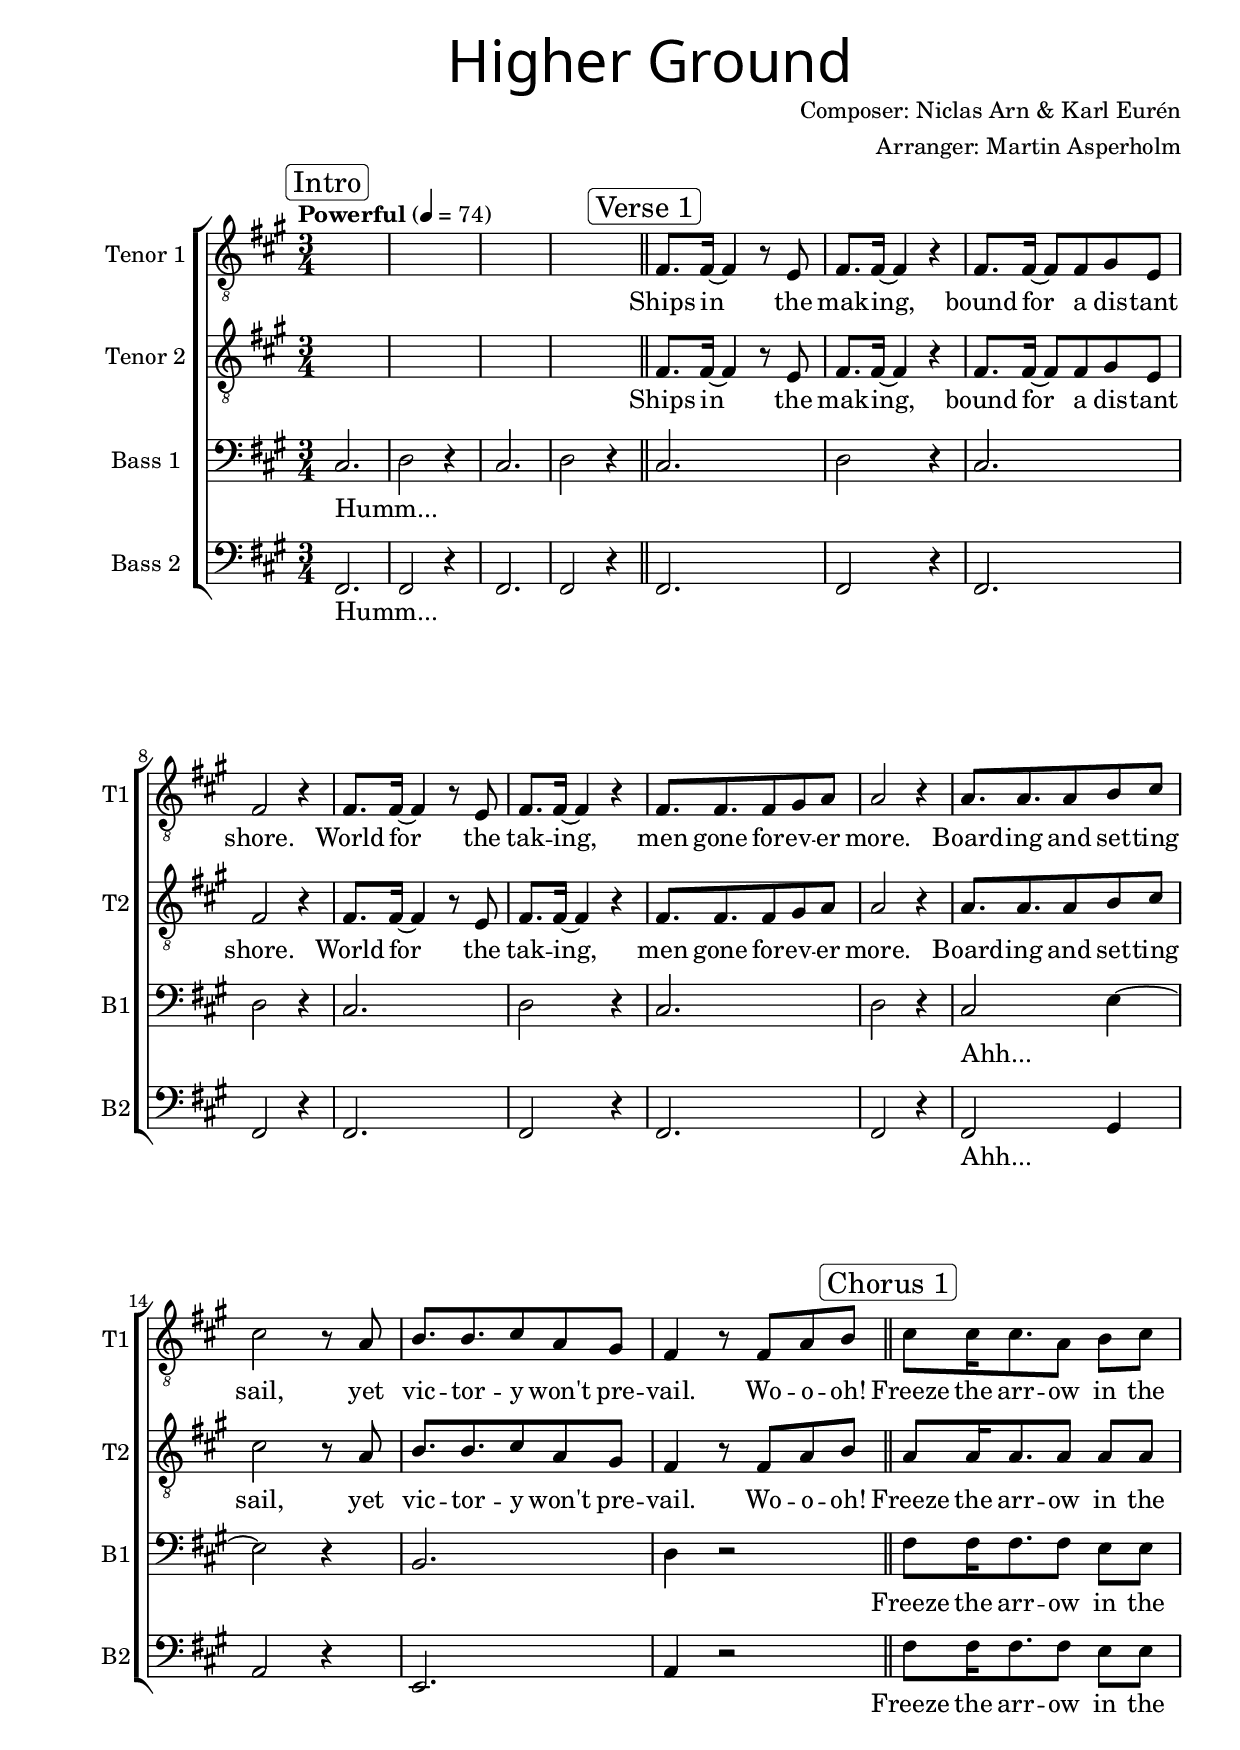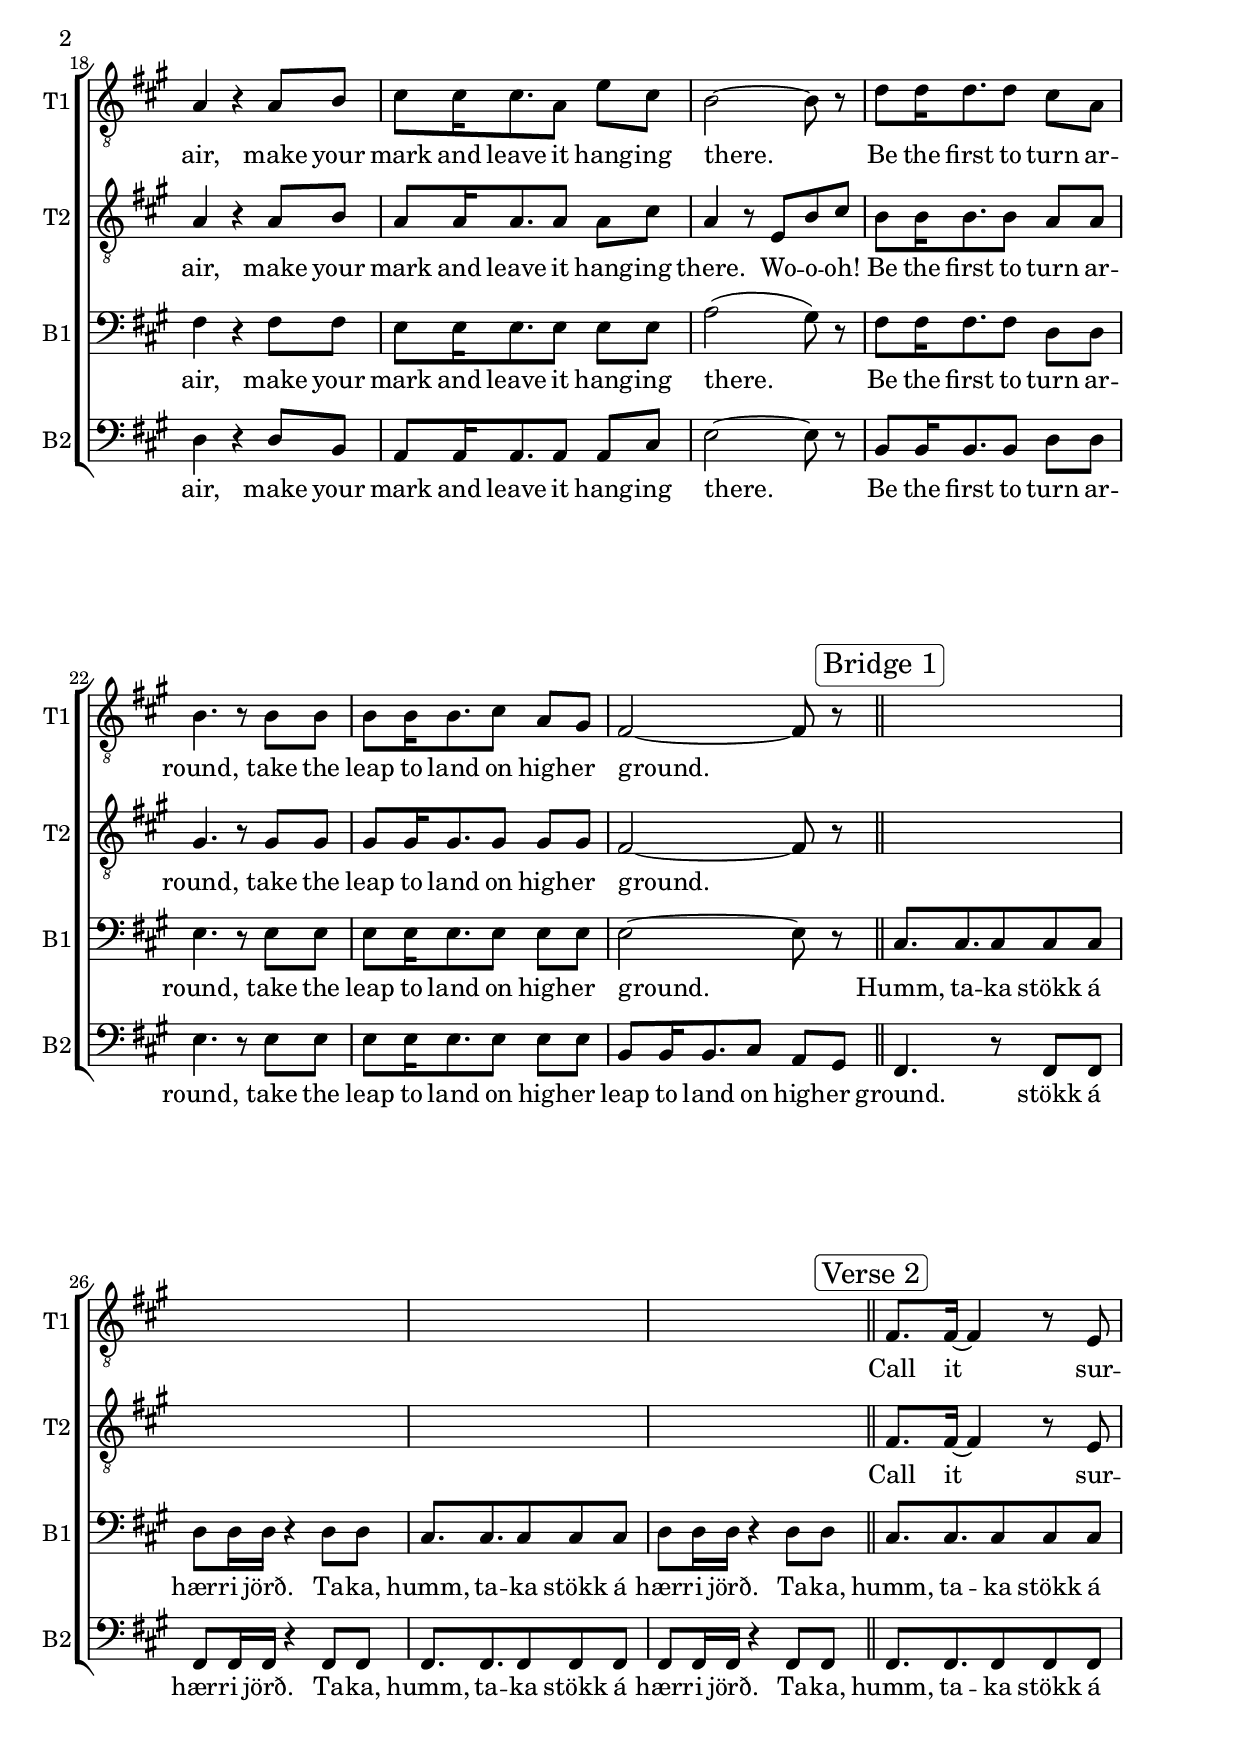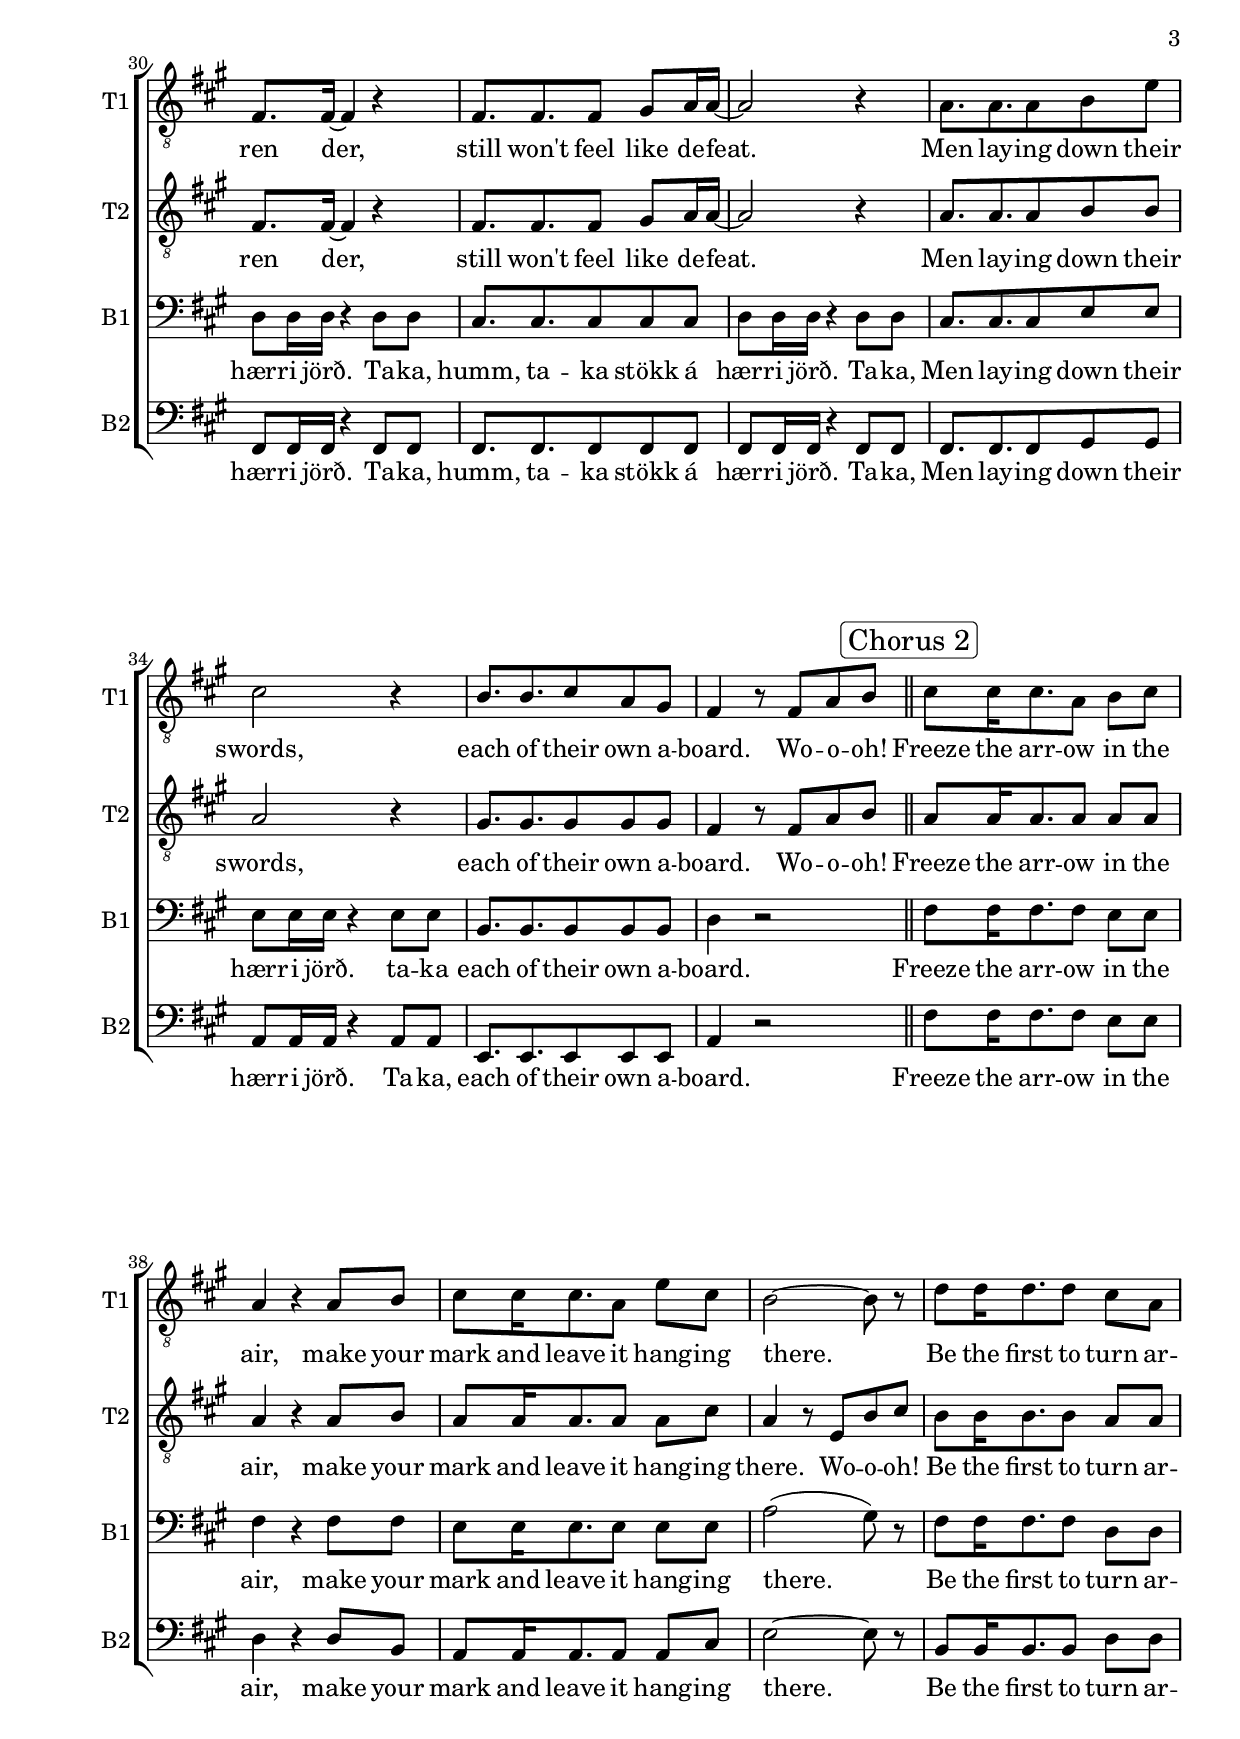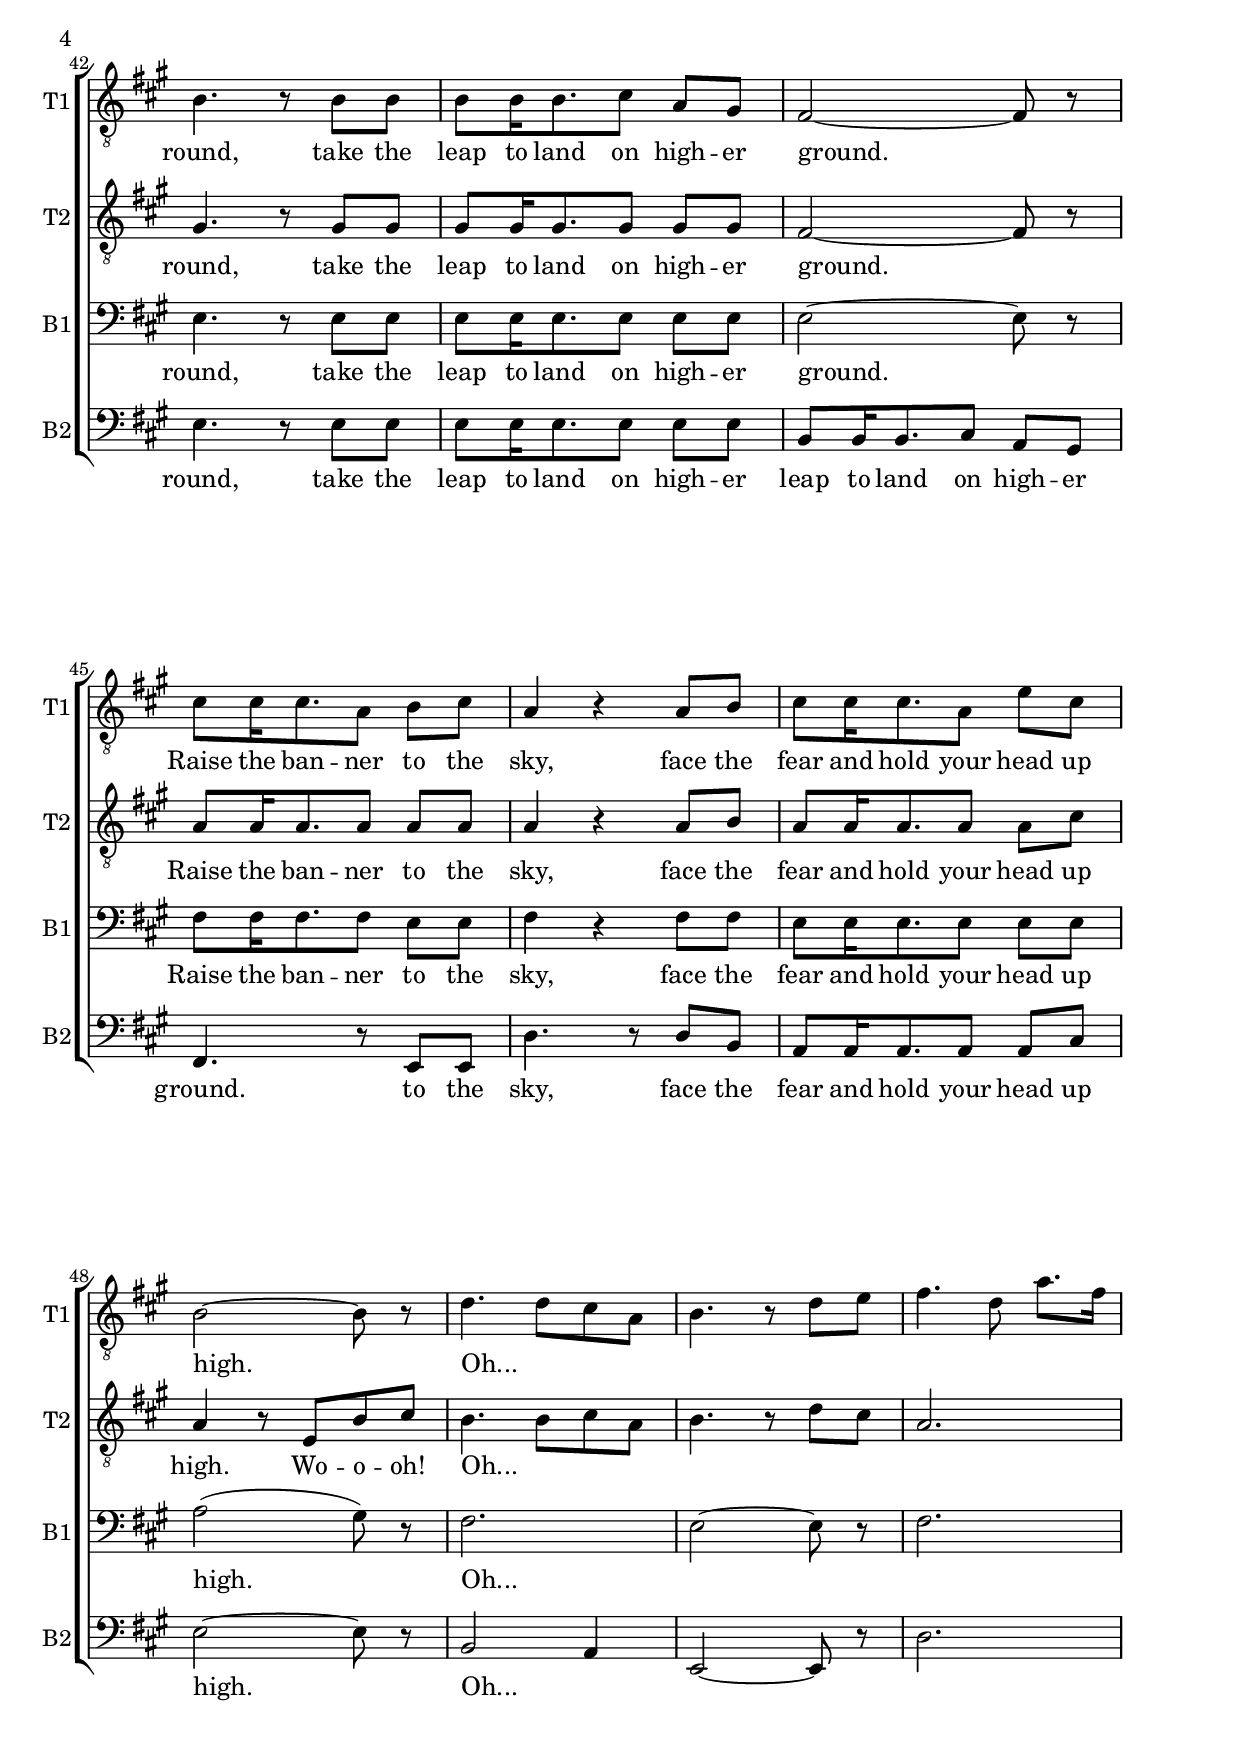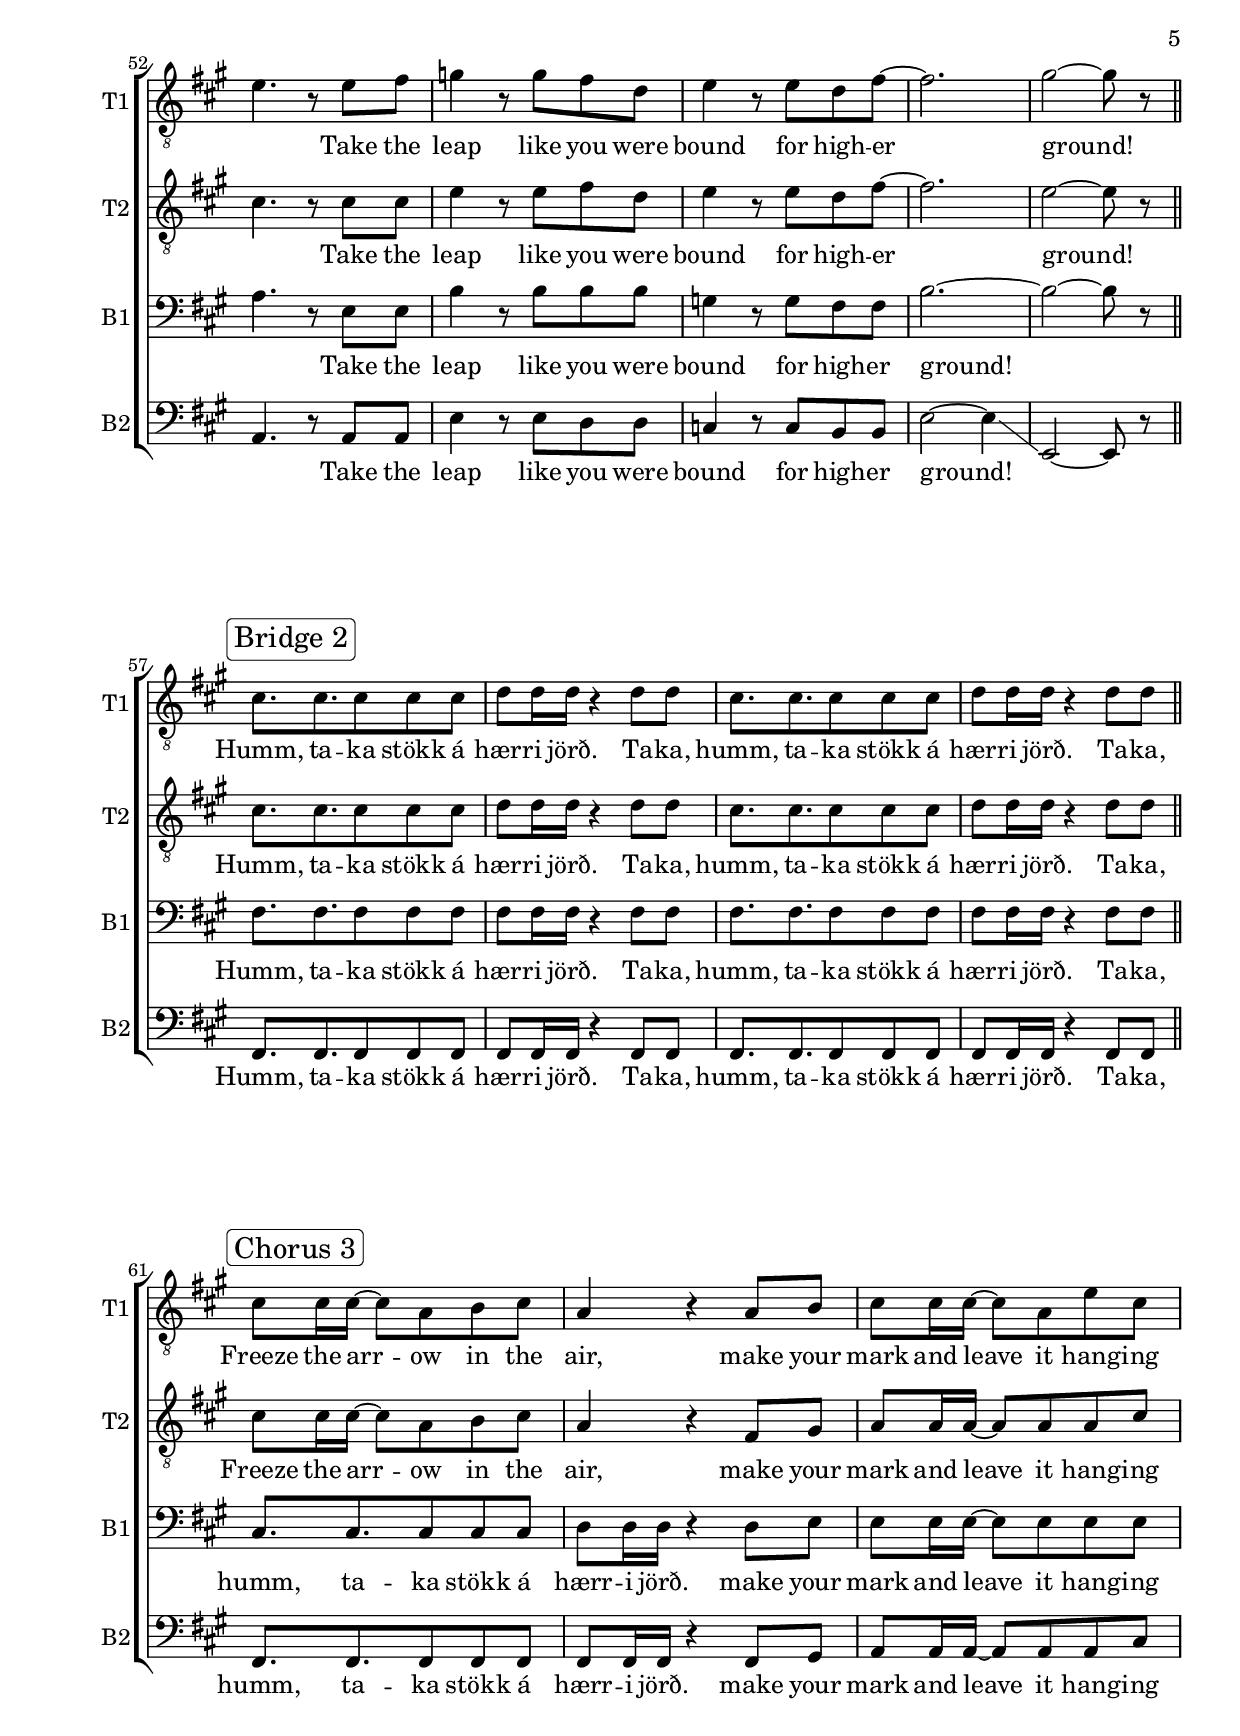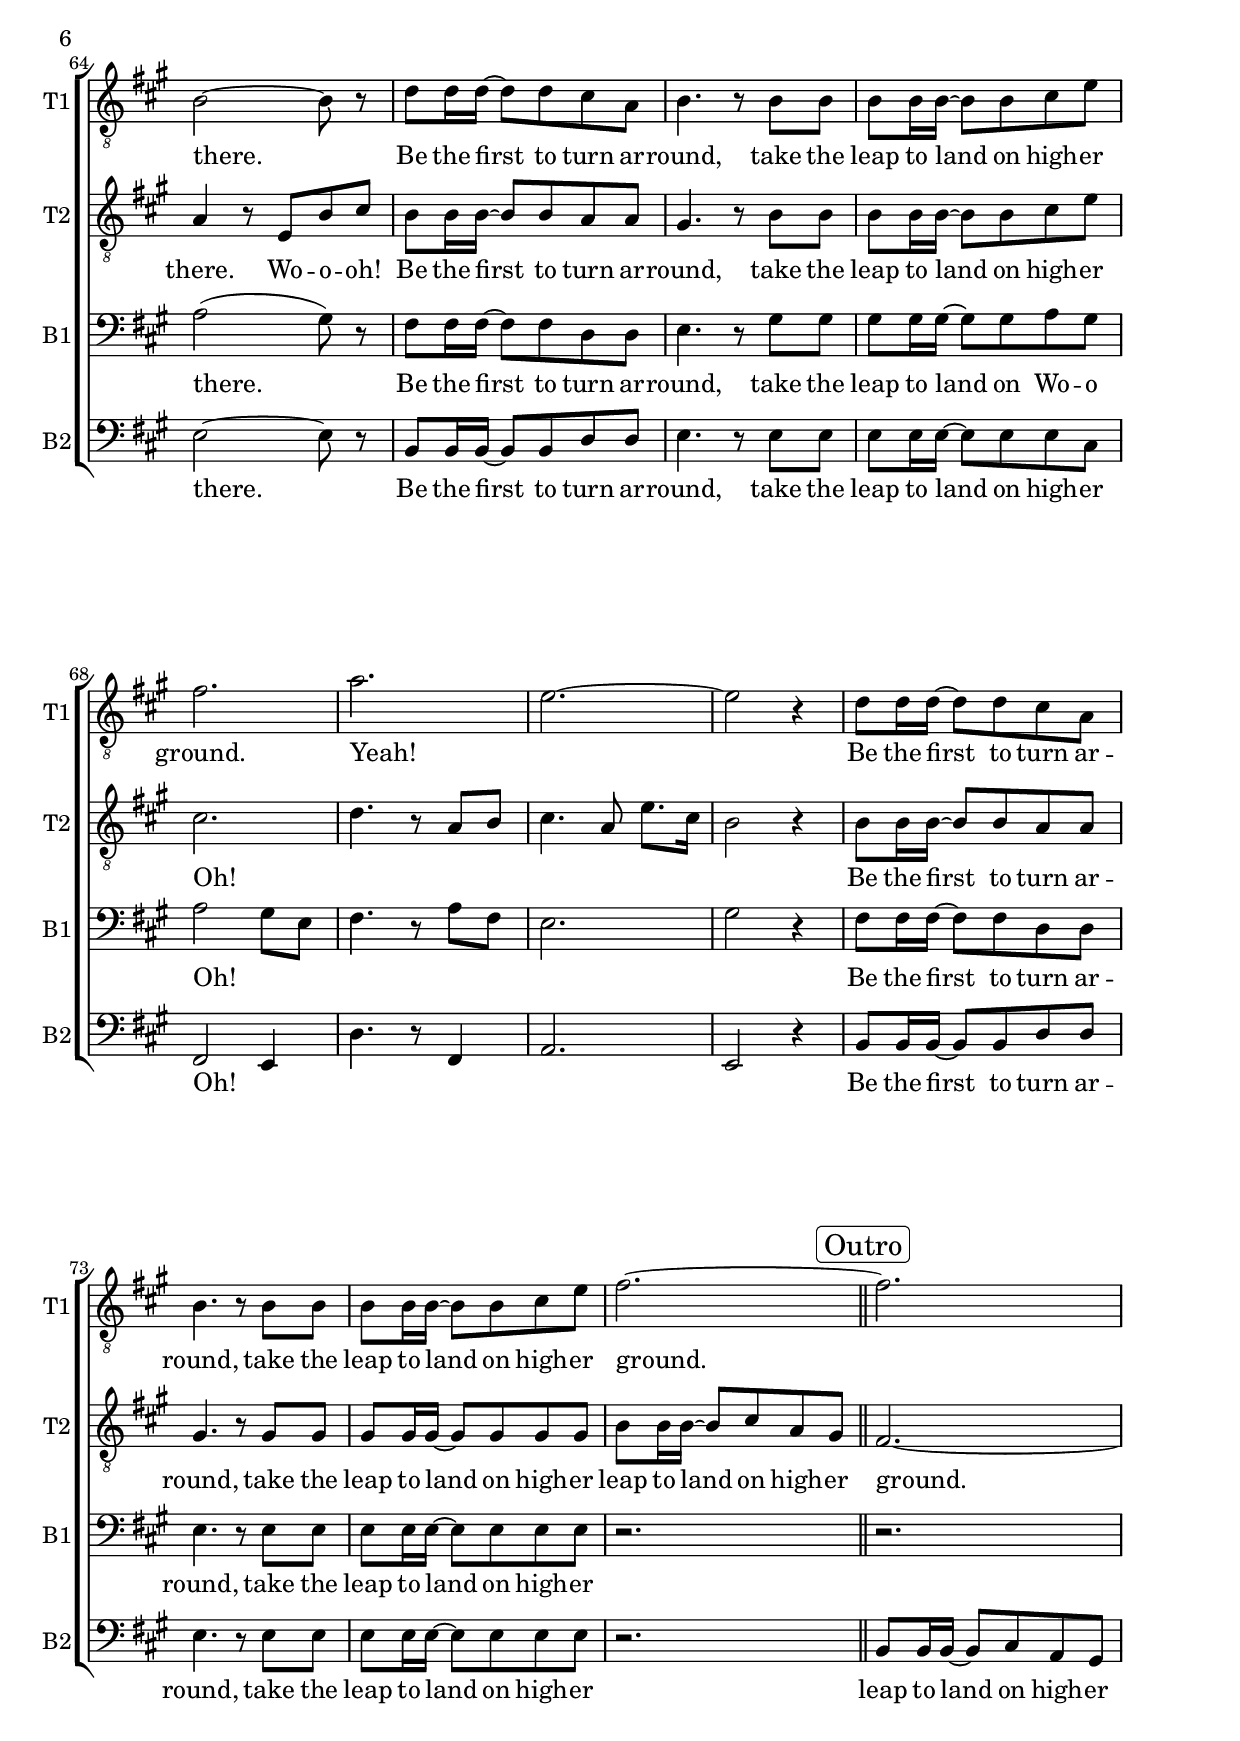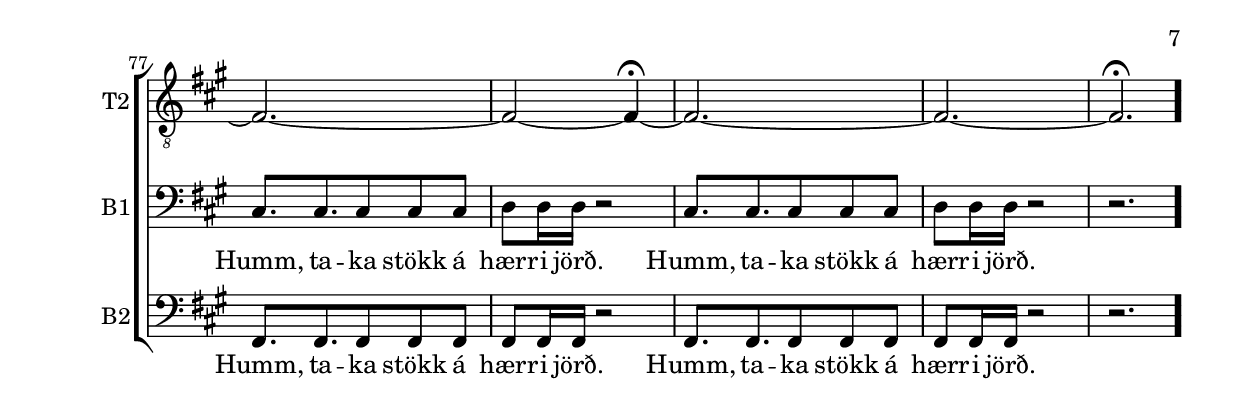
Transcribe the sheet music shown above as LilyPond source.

%%%%%%%%%%%%%%
%% Preamble %%
%%%%%%%%%%%%%%
% Typeseted 2018 by Martin Asperholm, martin.asperholm@gmail.com

\version "2.18.2"

\header
{
  title = \markup
  {
    \override #'(font-name . "Viking")
    \override #'(font-size . 8)
    {"Higher Ground"}
  }
  composer = \markup{"Composer: Niclas Arn & Karl Eurén"}
  arranger = \markup{"Arranger: Martin Asperholm"}
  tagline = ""
}

\paper{
  two-sided = ##t
  % left-margin = 1 \cm
  % right-margin = 1 \cm
  short-indent = 0.5 \cm
  top-margin = 0.5 \cm
  bottom-margin = 0.5 \cm
  between-system-space = 1 \cm
  inner-margin = 2 \cm
  outer-margin = 1 \cm
}

\layout
{
  \context
  {
    \RemoveEmptyStaffContext
    \override VerticalAxisGroup #'remove-first = ##t
  }
}

%%%%%%%%%%%%
%% GLOBAL %%
%%%%%%%%%%%%

global =
{
  \override BreathingSign.Y-offset = #2.6
  \override BreathingSign.text = \markup { \musicglyph #"scripts.tickmark" }
	\time 3/4
	\key a \major
	\tempo "Powerful" 4 = 74
}

%%%%%%%%%%%
%% MUSIC %%
%%%%%%%%%%%

tOneMusic =
{
	\relative c{
    \global
    \clef "treble_8"

    % Intro
    \mark \markup {\rounded-box "Intro"}
    s2. | s2. | s2. | s2. |

    % Verse 1
    \bar "||"
    \mark \markup {\rounded-box "Verse 1"}
    fis8. fis16~ fis4 r8 e8 |
    fis8. fis16~ fis4 r4 |
    fis8. fis16~ fis8 fis gis e |
    fis2 r4 |

    fis8. fis16~ fis4 r8 e8 |
    fis8. fis16~ fis4 r4 |
    fis8. fis8. fis8 gis8 a8 |
    a2 r4 |

    a8. a8. a8 b8 cis8 |
    cis2 r8 a8 |
    b8. b8. cis8 a8 gis8 |
    fis4 r8 fis8 a b |

    % Chorus 1
    \bar "||"
    \mark \markup {\rounded-box "Chorus 1"}
    cis8 cis16 cis8. a8 b cis |
    a4 r4 a8 b |
    cis8 cis16 cis8. a8 e'8 cis8 |
    b2~ b8 r8 |

    d8 d16 d8. d8 cis8 a8 |
    b4. r8 b8 b8 |
    b8 b16 b8. cis8 a8 gis8 |
    fis2~ fis8 r8 |

    % Bridge 1
    \bar "||"
    \mark \markup {\rounded-box "Bridge 1"}
    s2. |
    s2. |
    s2. |
    s2. |

    % Verse 2
    \bar "||"
    \mark \markup {\rounded-box "Verse 2"}
    fis8. fis16~ fis4 r8 e8 |
    fis8. fis16~ fis4 r4 |
    fis8. fis8. fis8 gis8 a16 a16~ |
    a2 r4 |

    a8. a8. a8 b8 e8 |
    cis2 r4 |
    b8. b8. cis8 a8 gis8 |
    fis4 r8 fis8 a8 b8 |

    % Chorus 2
    \bar "||"
    \mark \markup {\rounded-box "Chorus 2"}
    cis8 cis16 cis8. a8 b cis |
    a4 r4 a8 b |
    cis8 cis16 cis8. a8 e'8 cis8 |
    b2~ b8 r8 |

    d8 d16 d8. d8 cis8 a8 |
    b4. r8 b8 b8 |
    b8 b16 b8. cis8 a8 gis8 |
    fis2~ fis8 r8 |

    cis'8 cis16 cis8. a8 b cis |
    a4 r4 a8 b |
    cis8 cis16 cis8. a8 e'8 cis8 |
    b2~ b8 r8 |

    d4. d8 cis8 a8 |
    b4. r8 d8 e8 |
    fis4. d8 a'8. fis16 |
    e4. r8 e8 fis8 |

    g4 r8 g8 fis8 d8 |
    e4 r8 e8 d8 fis8~ |
    fis2. |
    gis2~ gis8 r8 |

    % Bridge 2
    \bar "||"
    \mark \markup {\rounded-box "Bridge 2"}
    cis,8. cis8. cis8 cis8 cis8 |
    d8 d16 d16 r4 d8 d8 |
    cis8. cis8. cis8 cis8 cis8 |
    d8 d16 d16 r4 d8 d8 |

    % Chorus 3
    \bar "||"
    \mark \markup {\rounded-box "Chorus 3"}
    cis8 cis16 cis16~ cis8 a8 b8 cis8 |
    a4 r4 a8 b8 |
    cis8 cis16 cis16~ cis8 a8 e'8 cis8 |
    b2~ b8 r8 |

    d8 d16 d16~ d8 d8 cis8 a8 |
    b4. r8 b8 b8 |
    b8 b16 b16~ b8 b8 cis8 e8 |

    fis2. |
    a2. |
    e2.~ |
    e2 r4 |

    d8 d16 d16~ d8 d8 cis8 a8 |
    b4. r8 b8 b8 |
    b8 b16 b16~ b8 b8 cis8 e8 |
    fis2.~ |

    % Outro
    \bar "||"
    \mark \markup {\rounded-box "Outro"}
    fis2. |
    r2. |
    r2. |
    r2. |
    r2. |
    r2. |
    \bar "."
  }
}

tTwoMusic =
{
	\relative c{
    \global
    \clef "treble_8"

    % Intro
    s2. | s2. | s2. | s2. |

    % Verse 1
    fis8. fis16~ fis4 r8 e8 |
    fis8. fis16~ fis4 r4 |
    fis8. fis16~ fis8 fis gis e |
    fis2 r4 |

    fis8. fis16~ fis4 r8 e8 |
    fis8. fis16~ fis4 r4 |
    fis8. fis8. fis8 gis8 a8 |
    a2 r4 |

    a8. a8. a8 b8 cis8 |
    cis2 r8 a8 |
    b8. b8. cis8 a8 gis8 |
    fis4 r8 fis8 a b |

    % Chorus 1
    a8 a16 a8. a8 a8 a8 |
    a4 r4 a8 b8 |
    a8 a16 a8. a8 a8 cis8 |
    a4 r8 e8 b'8 cis8 |

    b8 b16 b8. b8 a8 a8 |
    gis4. r8 gis8 gis8 |
    gis8 gis16 gis8. gis8 gis8 gis8 |
    fis2~ fis8 r8 |

    % Bridge 1
    s2. |
    s2. |
    s2. |
    s2. |

    % Verse 2
    fis8. fis16~ fis4 r8 e8 |
    fis8. fis16~ fis4 r4 |
    fis8. fis8. fis8 gis8 a16 a16~ |
    a2 r4 |

    a8. a8. a8 b8 b8 |
    a2 r4 |
    gis8. gis8. gis8 gis8 gis8 |
    fis4 r8 fis8 a8 b8 |

    % Chorus 2
    a8 a16 a8. a8 a8 a8 |
    a4 r4 a8 b8 |
    a8 a16 a8. a8 a8 cis8 |
    a4 r8 e8 b'8 cis8 |

    b8 b16 b8. b8 a8 a8 |
    gis4. r8 gis8 gis8 |
    gis8 gis16 gis8. gis8 gis8 gis8 |
    fis2~ fis8 r8 |

    a8 a16 a8. a8 a8 a8 |
    a4 r4 a8 b8 |
    a8 a16 a8. a8 a8 cis8 |
    a4 r8 e8 b'8 cis8 |

    b4. b8 cis8 a8 |
    b4. r8 d8 cis8 |
    a2. |
    cis4. r8 cis8 cis8 |

    e4 r8 e8 fis8 d8 |
    e4 r8 e8 d8 fis8~ |
    fis2. |
    e2~ e8 r8 |

    % Bridge 2
    cis8. cis8. cis8 cis8 cis8 |
    d8 d16 d16 r4 d8 d8 |
    cis8. cis8. cis8 cis8 cis8 |
    d8 d16 d16 r4 d8 d8 |

    % Chorus 3
    cis8 cis16 cis16~ cis8 a8 b8 cis8 |
    a4 r4 fis8 gis8 |
    a8 a16 a16~ a8 a8 a8 cis8 |
    a4 r8 e8 b'8 cis8 |

    b8 b16 b16~ b8 b8 a8 a8 |
    gis4. r8 b8 b8 |
    b8 b16 b16~ b8 b8 cis8 e8 |

    cis2. |
    d4. r8 a8 b8 |
    cis4. a8 e'8. cis16 |
    b2 r4 |

    b8 b16 b16~ b8 b8 a8 a8 |
    gis4. r8 gis8 gis8 |
    gis8 gis16 gis16~ gis8 gis8 gis8 gis8 |
    b8 b16 b16~ b8 cis8 a8 gis8 |

    fis2.~ |
    fis2.~ |
    fis2~ fis4~\fermata |
    fis2.~ |
    fis2.~ |
    fis2.\fermata |
  }
}

bOneMusic =
{
	\relative c{
    \global
    \clef bass
    % Intro
    cis2. |
    d2 r4 |
    cis2. |
    d2 r4 |

    % Verse 1
    cis2. |
    d2 r4 |
    cis2. |
    d2 r4 |

    cis2. |
    d2 r4 |
    cis2. |
    d2 r4 |

    cis2 e4~ |
    e2 r4 |
    b2. |
    d4 r2 |

    % Chorus 1
    fis8 fis16 fis8. fis8 e8 e8 |
    fis4 r4 fis8 fis8 |
    e8 e16 e8. e8 e8 e8 |
    a2( gis8) r8 |

    fis8 fis16 fis8. fis8 d8 d8 |
    e4. r8 e8 e8 |
    e8 e16 e8. e8 e8 e8 |
    e2~ e8 r8 |

    % Bridge 1
    cis8. cis8. cis8 cis8 cis8 |
    d8 d16 d16 r4 d8 d8 |
    cis8. cis8. cis8 cis8 cis8 |
    d8 d16 d16 r4 d8 d8 |

    % Verse 2
    cis8. cis8. cis8 cis8 cis8 |
    d8 d16 d16 r4 d8 d8 |
    cis8. cis8. cis8 cis8 cis8 |
    d8 d16 d16 r4 d8 d8 |

    cis8. cis8. cis8 e8 e8 |
    e8 e16 e16 r4 e8 e8 |
    b8. b8. b8 b8 b8 |
    d4 r2 |

    % Chorus 2
    fis8 fis16 fis8. fis8 e8 e8 |
    fis4 r4 fis8 fis8 |
    e8 e16 e8. e8 e8 e8 |
    a2( gis8) r8 |

    fis8 fis16 fis8. fis8 d8 d8 |
    e4. r8 e8 e8 |
    e8 e16 e8. e8 e8 e8 |
    e2~ e8 r8 |

    fis8 fis16 fis8. fis8 e8 e8 |
    fis4 r4 fis8 fis8 |
    e8 e16 e8. e8 e8 e8 |
    a2( gis8) r8 |

    fis2. |
    e2~ e8 r8 |
    fis2. |
    a4. r8 e8 e8 |

    b'4 r8 b8 b8 b8 |
    g4 r8 g8 fis8 fis8 |
    b2.~ |
    b2~ b8 r8 |

    % Bridge 2
    fis8. fis8. fis8 fis8 fis8 |
    fis8 fis16 fis16 r4 fis8 fis8 |
    fis8. fis8. fis8 fis8 fis8 |
    fis8 fis16 fis16 r4 fis8 fis8 |

    % Chorus 3
    cis8. cis8. cis8 cis8 cis8 |
    d8 d16 d16 r4 d8 e8 |
    e8 e16 e16~ e8 e8 e8 e8 |
    a2( gis8) r8 |

    fis8 fis16 fis16~ fis8 fis8 d8 d8 |
    e4. r8 gis8 gis8 |
    gis8 gis16 gis16~ gis8 gis8 a8 gis8 |

    a2 gis8 e8 |
    fis4. r8 a8 fis8 |
    e2. |
    gis2 r4 |

    fis8 fis16 fis16~ fis8 fis8 d8 d8 |
    e4. r8 e8 e8 |
    e8 e16 e16~ e8 e8 e8 e8 |
    r2. |

    % Outro
    r2. |
    cis8. cis8. cis8 cis8 cis8 |
    d8 d16 d16 r2 |
    cis8. cis8. cis8 cis8 cis8 |
    d8 d16 d16 r2 |
    r2. |
  }
}

bTwoMusic =
{
	\relative c,{
    \global
    \clef bass
    % Intro
    fis2. |
    fis2 r4 |
    fis2. |
    fis2 r4 |

    % Verse 1
    fis2. |
    fis2 r4 |
    fis2. |
    fis2 r4 |

    fis2. |
    fis2 r4 |
    fis2. |
    fis2 r4 |

    fis2 gis4 |
    a2 r4 |
    e2. |
    a4 r2 |

    % Chorus 1
    fis'8 fis16 fis8. fis8 e8 e8 |
    d4 r4 d8 b8 |
    a8 a16 a8. a8 a8 cis8 |
    e2~ e8 r8 |

    b8 b16 b8. b8 d8 d8 |
    e4. r8 e8 e8 |
    e8 e16 e8. e8 e8 e8 |
    b8 b16 b8. cis8 a8 gis8 |

    % Bridge 1
    fis4. r8 fis8 fis8 |
    fis8 fis16 fis16 r4 fis8 fis8 |
    fis8. fis8. fis8 fis8 fis8 |
    fis8 fis16 fis16 r4 fis8 fis8 |

    % Verse 2
    fis8. fis8. fis8 fis8 fis8 |
    fis8 fis16 fis16 r4 fis8 fis8 |
    fis8. fis8. fis8 fis8 fis8 |
    fis8 fis16 fis16 r4 fis8 fis8 |

    fis8. fis8. fis8 gis8 gis8 |
    a8 a16 a16 r4 a8 a8 |
    e8. e8. e8 e8 e8 |
    a4 r2 |

    % Chorus 2
    fis'8 fis16 fis8. fis8 e8 e8 |
    d4 r4 d8 b8 |
    a8 a16 a8. a8 a8 cis8 |
    e2~ e8 r8 |

    b8 b16 b8. b8 d8 d8 |
    e4. r8 e8 e8 |
    e8 e16 e8. e8 e8 e8 |
    b8 b16 b8. cis8 a8 gis8 |

    fis4. r8 e8 e8 |
    d'4. r8 d8 b8 |
    a8 a16 a8. a8 a8 cis8 |
    e2~ e8 r8 |

    b2 a4 |
    e2~ e8 r8 |
    d'2. |
    a4. r8 a8 a8 |

    e'4 r8 e8 d8 d8 |
    c4 r8 c8 b8 b8 |
    e2~ e4\glissando |
    e,2~ e8 r8 |

    % Bridge 2
    fis8. fis8. fis8 fis8 fis8 |
    fis8 fis16 fis16 r4 fis8 fis8 |
    fis8. fis8. fis8 fis8 fis8 |
    fis8 fis16 fis16 r4 fis8 fis8 |

    % Chorus 3
    fis8. fis8. fis8 fis8 fis8 |
    fis8 fis16 fis16 r4 fis8 gis8 |
    a8 a16 a16~ a8 a8 a8 cis8 |
    e2~ e8 r8 |

    b8 b16 b16~ b8 b8 d8 d8 |
    e4. r8 e8 e8 |
    e8 e16 e16~ e8 e8 e8 cis8 |

    fis,2 e4 |
    d'4. r8 fis,4 |
    a2. |
    e2 r4 |

    b'8 b16 b16~ b8 b8 d8 d8 |
    e4. r8 e8 e8 |
    e8 e16 e16~ e8 e8 e8 e8 |
    r2. |

    % Outro
    b8 b16 b16~ b8 cis8 a8 gis8 |
    fis8. fis8. fis8 fis8 fis8 |
    fis8 fis16 fis16 r2 |
    fis8. fis8. fis8 fis8 fis8 |
    fis8 fis16 fis16 r2 |
    r2. |
  }
}

%%%%%%%%%%%
%% WORDS %%
%%%%%%%%%%%

tOneWords = \lyricmode{
  % Intro

  % Verse 1
  Ships in the
  mak -- ing,
  bound for a dis -- tant
  shore.

  World for the
  tak -- ing,
  men gone for -- ev -- er
  more.

  Board -- ing and set -- ting
  sail, yet
  vic -- tor -- y won't pre --
  vail. Wo -- o -- oh!

  % Chorus 1
  Freeze the arr -- ow in the
  air, make your
  mark and leave it hang -- ing
  there.

  Be the first to turn ar --
  round, take the
  leap to land on high -- er
  ground.

  % Bridge 1

  % Verse 2
  Call it sur --
  ren der,
  still won't feel like de -- feat.

  Men lay -- ing down their
  swords,
  each of their own a --
  board. Wo -- o -- oh!

  % Chorus 2
  Freeze the arr -- ow in the
  air, make your
  mark and leave it hang -- ing
  there.

  Be the first to turn ar --
  round, take the
  leap to land on high -- er
  ground.

  Raise the ban -- ner to the
  sky, face the
  fear and hold your head up
  high.

  Oh... _ _ _
  _ _ _
  _ _ _ _
  _ Take the

  leap like you were
  bound for high -- er
  ground!

  % Bridge 2
  Humm, ta -- ka stökk á
  hærr -- i jörð. Ta -- ka,
  humm, ta -- ka stökk á
  hærr -- i jörð. Ta -- ka,

  % Chorus 3
  Freeze the arr -- ow in the
  air, make your
  mark and leave it hang -- ing
  there.

  Be the first to turn ar --
  round, take the
  leap to land on high -- er
  ground.

  Yeah! _

  Be the first to turn ar --
  round, take the
  leap to land on high -- er
  ground.

  % Outro
}

tTwoWords = \lyricmode{
  % Intro

  % Verse 1
  Ships in the
  mak -- ing,
  bound for a dis -- tant
  shore.

  World for the
  tak -- ing,
  men gone for -- ev -- er
  more.

  Board -- ing and set -- ting
  sail, yet
  vic -- tor -- y won't pre --
  vail. Wo -- o -- oh!

  % Chorus 1
  Freeze the arr -- ow in the
  air, make your
  mark and leave it hang -- ing
  there. Wo -- o -- oh!

  Be the first to turn ar --
  round, take the
  leap to land on high -- er
  ground.

  % Bridge 1

  % Verse 2
  Call it sur --
  ren der,
  still won't feel like de -- feat.

  Men lay -- ing down their
  swords,
  each of their own a --
  board. Wo -- o -- oh!

  % Chorus 2
  Freeze the arr -- ow in the
  air, make your
  mark and leave it hang -- ing
  there. Wo -- o -- oh!

  Be the first to turn ar --
  round, take the
  leap to land on high -- er
  ground.

  Raise the ban -- ner to the
  sky, face the
  fear and hold your head up
  high. Wo -- o -- oh!

  Oh... _ _ _
  _ _ _
  _
  _ Take the

  leap like you were
  bound for high -- er
  ground!

  % Bridge 2
  Humm, ta -- ka stökk á
  hærr -- i jörð. Ta -- ka,
  humm, ta -- ka stökk á
  hærr -- i jörð. Ta -- ka,

  % Chorus 3
  Freeze the arr -- ow in the
  air, make your
  mark and leave it hang -- ing
  there. Wo -- o -- oh!

  Be the first to turn ar --
  round, take the
  leap to land on high -- er

  Oh!
  _ _ _
  _ _ _ _
  _

  Be the first to turn ar --
  round, take the
  leap to land on high -- er
  leap to land on high -- er

  % Outro
  ground.
}

bOneWords = \lyricmode{
  % Intro
  Humm... _ _ _

  % Verse 1
  _
  _
  _
  _

  _
  _
  _
  _

  Ahh...
  _
  _
  _

  % Chorus 1
  Freeze the arr -- ow in the
  air, make your
  mark and leave it hang -- ing
  there.

  Be the first to turn ar --
  round, take the
  leap to land on high -- er
  ground.

  % Bridge 1
  Humm, ta -- ka stökk á
  hærr -- i jörð. Ta -- ka,
  humm, ta -- ka stökk á
  hærr -- i jörð. Ta -- ka,

  % Verse 2
  humm, ta -- ka stökk á
  hærr -- i jörð. Ta -- ka,
  humm, ta -- ka stökk á
  hærr -- i jörð. Ta -- ka,

  Men lay -- ing down their
  hærr -- i jörð. ta -- ka
  each of their own a --
  board.

  % Chorus 2
  Freeze the arr -- ow in the
  air, make your
  mark and leave it hang -- ing
  there.

  Be the first to turn ar --
  round, take the
  leap to land on high -- er
  ground.

  Raise the ban -- ner to the
  sky, face the
  fear and hold your head up
  high.

  Oh...
  _
  _
  _ Take the

  leap like you were
  bound for high -- er
  ground!

  % Bridge 2
  Humm, ta -- ka stökk á
  hærr -- i jörð. Ta -- ka,
  humm, ta -- ka stökk á
  hærr -- i jörð. Ta -- ka,

  % Chorus 3
  humm, ta -- ka stökk á
  hærr -- i jörð. make your
  mark and leave it hang -- ing
  there.

  Be the first to turn ar --
  round, take the
  leap to land on Wo -- o

  Oh! _ _
  _ _ _
  _
  _

  Be the first to turn ar --
  round, take the
  leap to land on high -- er

  % Outro
  Humm, ta -- ka stökk á
  hærr -- i jörð.
  Humm, ta -- ka stökk á
  hærr -- i jörð.
}

bTwoWords = \lyricmode{
  % Intro
  Humm... _ _ _

  % Verse 1
  _
  _
  _
  _

  _
  _
  _
  _

  Ahh...
  _
  _
  _
  _

  % Chorus 1
  Freeze the arr -- ow in the
  air, make your
  mark and leave it hang -- ing
  there.

  Be the first to turn ar --
  round, take the
  leap to land on high -- er
  leap to land on high -- er

  % Bridge 1
  ground. stökk á
  hærr -- i jörð. Ta -- ka,
  humm, ta -- ka stökk á
  hærr -- i jörð. Ta -- ka,

  % Verse 2
  humm, ta -- ka stökk á
  hærr -- i jörð. Ta -- ka,
  humm, ta -- ka stökk á
  hærr -- i jörð. Ta -- ka,

  Men lay -- ing down their
  hærr -- i jörð. Ta -- ka,
  each of their own a --
  board.

  % Chorus 2
  Freeze the arr -- ow in the
  air, make your
  mark and leave it hang -- ing
  there.

  Be the first to turn ar --
  round, take the
  leap to land on high -- er
  leap to land on high -- er

  ground. to the
  sky, face the
  fear and hold your head up
  high.

  Oh... _
  _
  _
  _ Take the

  leap like you were
  bound for high -- er
  ground!
  _

  % Bridge 2
  Humm, ta -- ka stökk á
  hærr -- i jörð. Ta -- ka,
  humm, ta -- ka stökk á
  hærr -- i jörð. Ta -- ka,

  % Chorus 3
  humm, ta -- ka stökk á
  hærr -- i jörð. make your
  mark and leave it hang -- ing
  there.

  Be the first to turn ar --
  round, take the
  leap to land on high -- er

  Oh! _
  _ _
  _
  _

  Be the first to turn ar --
  round, take the
  leap to land on high -- er

  % Outro
  leap to land on high -- er
  Humm, ta -- ka stökk á
  hærr -- i jörð.
  Humm, ta -- ka stökk á
  hærr -- i jörð.
}

%%%%%%%%%%%%%%%%%%%
%% PRINTED SCORE %%
%%%%%%%%%%%%%%%%%%%
\score
{
  \new ChoirStaff
  <<
    \new Staff
    <<
      \set Staff.instrumentName = #"Tenor 1"
      \set Staff.shortInstrumentName = #"T1"
      \new Voice = "Tone"
      \transpose c c {\tOneMusic}
      \new Lyrics \lyricsto "Tone" { \tOneWords }
    >>
    \new Staff
    <<
      \set Staff.instrumentName = #"Tenor 2"
      \set Staff.shortInstrumentName = #"T2"
      \new Voice = "Ttwo"
      \transpose c c {\tTwoMusic}
      \new Lyrics \lyricsto "Ttwo" { \tTwoWords }
    >>
    \new Staff
    <<
      \set Staff.instrumentName = #"Bass 1"
      \set Staff.shortInstrumentName = #"B1"
      \new Voice = "Bone"
      \transpose c c {\bOneMusic}
      \new Lyrics \lyricsto "Bone" { \bOneWords }
    >>
    \new Staff
    <<
      \set Staff.instrumentName = #"Bass 2"
      \set Staff.shortInstrumentName = #"B2"
      \new Voice = "Btwo"
      \transpose c c {\bTwoMusic}
      \new Lyrics \lyricsto "Btwo" { \bTwoWords }
    >>
  >>
}

%%%%%%%%%%%%%%%%
%% MIDI SCORE %%
%%%%%%%%%%%%%%%%
\score
{
  \new ChoirStaff
  <<
    \new StaffGroup
    <<
      \set Staff.instrumentName = #"Tone"
      \new Voice = "Tone"
      <<
        \transpose c c {\tOneMusic}
      >>
    >>
    \new Staff
    <<
      \set Staff.instrumentName = #"Ttwo"
      \new Voice = "Ttwo"
      <<
        \transpose c c {\tTwoMusic}
      >>
    >>
    \new Staff
    <<
      \set Staff.instrumentName = #"Bone"
      \new Voice = "Bone"
      <<
        \transpose c c {\bOneMusic}
      >>
    >>
    \new Staff
    <<
      \set Staff.instrumentName = #"Btwo"
      \new Voice = "Btwo"
      <<
        \transpose c c {\bTwoMusic}
      >>
    >>
  >>
  \midi{}
}
